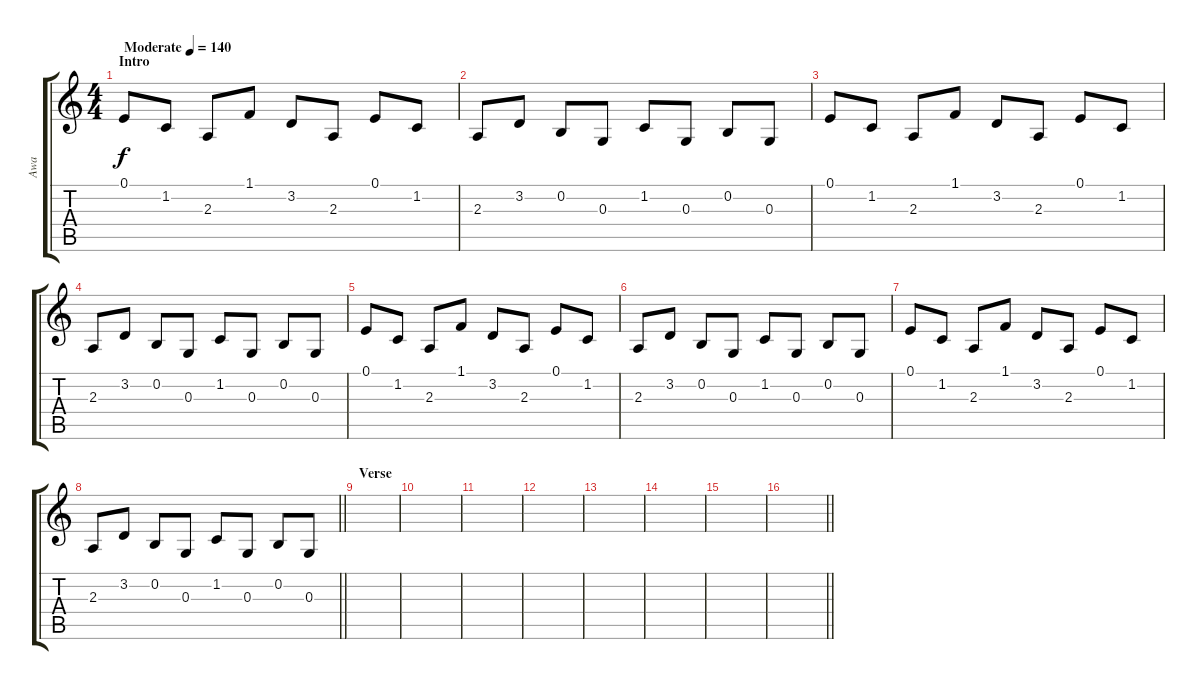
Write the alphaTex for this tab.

\track ("Awa" "Awa") {instrument lead1square}
\staff {score tabs}
\tuning (E4 B3 G3 D3 A2 E2) {hide}
\ts (4 4)
\section ("" "Intro")
\tempo (140 "Moderate")
\clef g2
\ks c
0.1.8{dy f instrument lead1square} 1.2.8 2.3.8 1.1.8 3.2.8 2.3.8 0.1.8 1.2.8 |
2.3.8 3.2.8 0.2.8 0.3.8 1.2.8 0.3.8 0.2.8 0.3.8 |
0.1.8 1.2.8 2.3.8 1.1.8 3.2.8 2.3.8 0.1.8 1.2.8 |
2.3.8 3.2.8 0.2.8 0.3.8 1.2.8 0.3.8 0.2.8 0.3.8 |
0.1.8 1.2.8 2.3.8 1.1.8 3.2.8 2.3.8 0.1.8 1.2.8 |
2.3.8 3.2.8 0.2.8 0.3.8 1.2.8 0.3.8 0.2.8 0.3.8 |
0.1.8 1.2.8 2.3.8 1.1.8 3.2.8 2.3.8 0.1.8 1.2.8 |
\barLineRight lightlight
2.3.8 3.2.8 0.2.8 0.3.8 1.2.8 0.3.8 0.2.8 0.3.8 |
\section ("" "Verse")
|
|
|
|
|
|
|
\barLineRight lightlight
